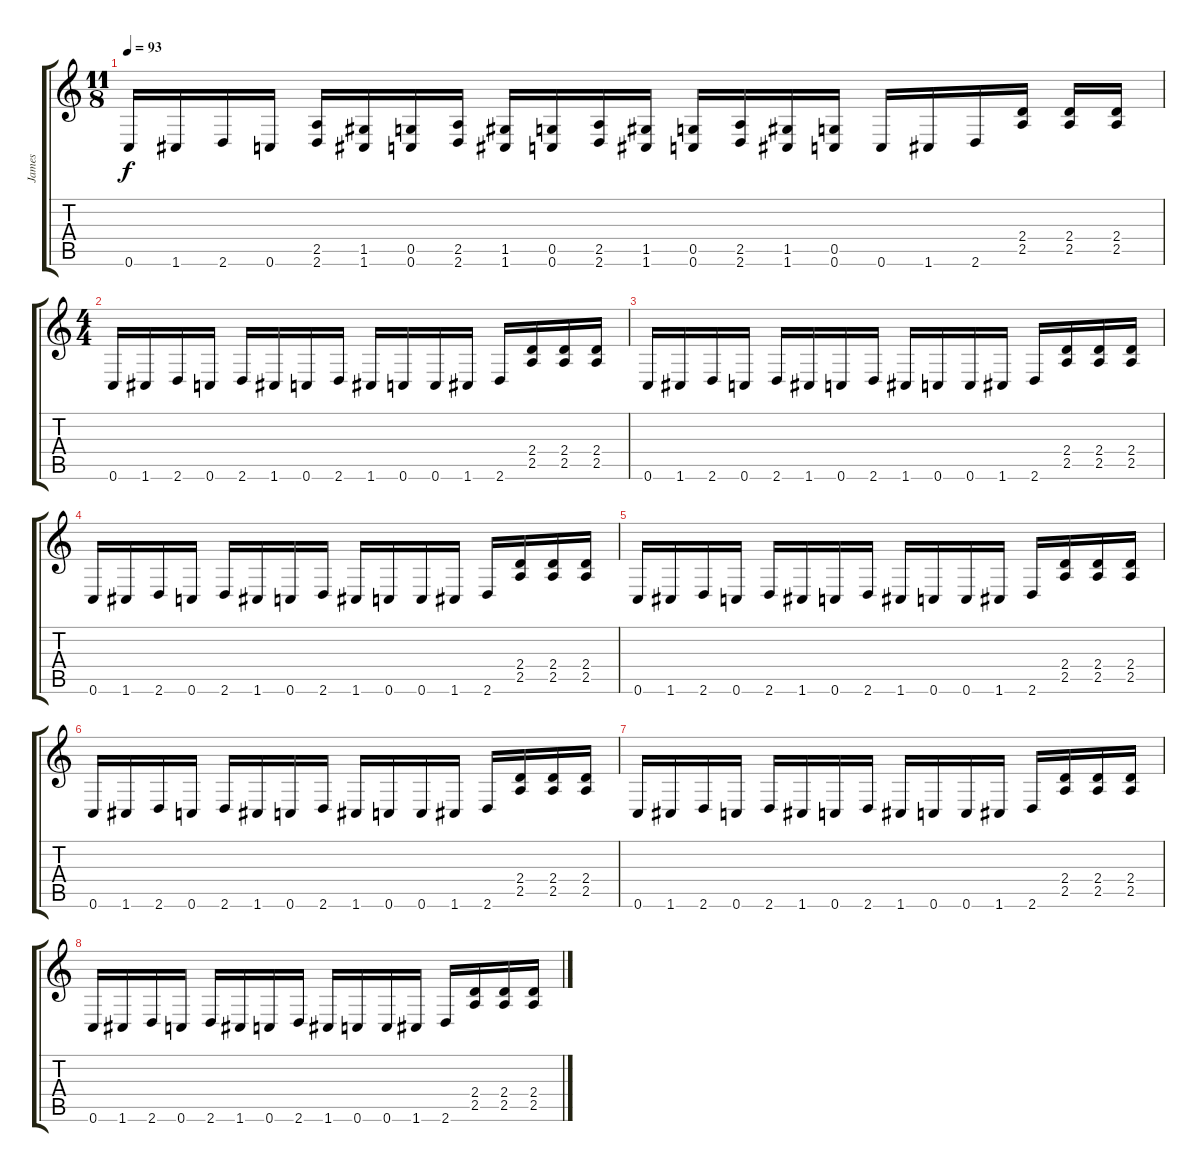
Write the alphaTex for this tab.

\track ("James" "James") {instrument overdrivenguitar}
\staff {score tabs}
\tuning (D4 A3 F3 C3 G2 C2) {hide}
\ts (11 8)
\tempo 93
\clef g2
\ks c
0.6.16{dy f} 1.6.16 2.6.16 0.6.16 (2.5 2.6).16 (1.5 1.6).16 (0.5 0.6).16 (2.5 2.6).16 (1.5 1.6).16 (0.5 0.6).16 (2.5 2.6).16 (1.5 1.6).16 (0.5 0.6).16 (2.5 2.6).16 (1.5 1.6).16 (0.5 0.6).16 0.6.16 1.6.16 2.6.16 (2.4 2.5).16 (2.4 2.5).16 (2.4 2.5).16 |
\ts (4 4)
0.6.16 1.6.16 2.6.16 0.6.16 2.6.16 1.6.16 0.6.16 2.6.16 1.6.16 0.6.16 0.6.16 1.6.16 2.6.16 (2.4 2.5).16 (2.4 2.5).16 (2.4 2.5).16 |
0.6.16 1.6.16 2.6.16 0.6.16 2.6.16 1.6.16 0.6.16 2.6.16 1.6.16 0.6.16 0.6.16 1.6.16 2.6.16 (2.4 2.5).16 (2.4 2.5).16 (2.4 2.5).16 |
0.6.16 1.6.16 2.6.16 0.6.16 2.6.16 1.6.16 0.6.16 2.6.16 1.6.16 0.6.16 0.6.16 1.6.16 2.6.16 (2.4 2.5).16 (2.4 2.5).16 (2.4 2.5).16 |
0.6.16 1.6.16 2.6.16 0.6.16 2.6.16 1.6.16 0.6.16 2.6.16 1.6.16 0.6.16 0.6.16 1.6.16 2.6.16 (2.4 2.5).16 (2.4 2.5).16 (2.4 2.5).16 |
0.6.16 1.6.16 2.6.16 0.6.16 2.6.16 1.6.16 0.6.16 2.6.16 1.6.16 0.6.16 0.6.16 1.6.16 2.6.16 (2.4 2.5).16 (2.4 2.5).16 (2.4 2.5).16 |
0.6.16 1.6.16 2.6.16 0.6.16 2.6.16 1.6.16 0.6.16 2.6.16 1.6.16 0.6.16 0.6.16 1.6.16 2.6.16 (2.4 2.5).16 (2.4 2.5).16 (2.4 2.5).16 |
0.6.16 1.6.16 2.6.16 0.6.16 2.6.16 1.6.16 0.6.16 2.6.16 1.6.16 0.6.16 0.6.16 1.6.16 2.6.16 (2.4 2.5).16 (2.4 2.5).16 (2.4 2.5).16
